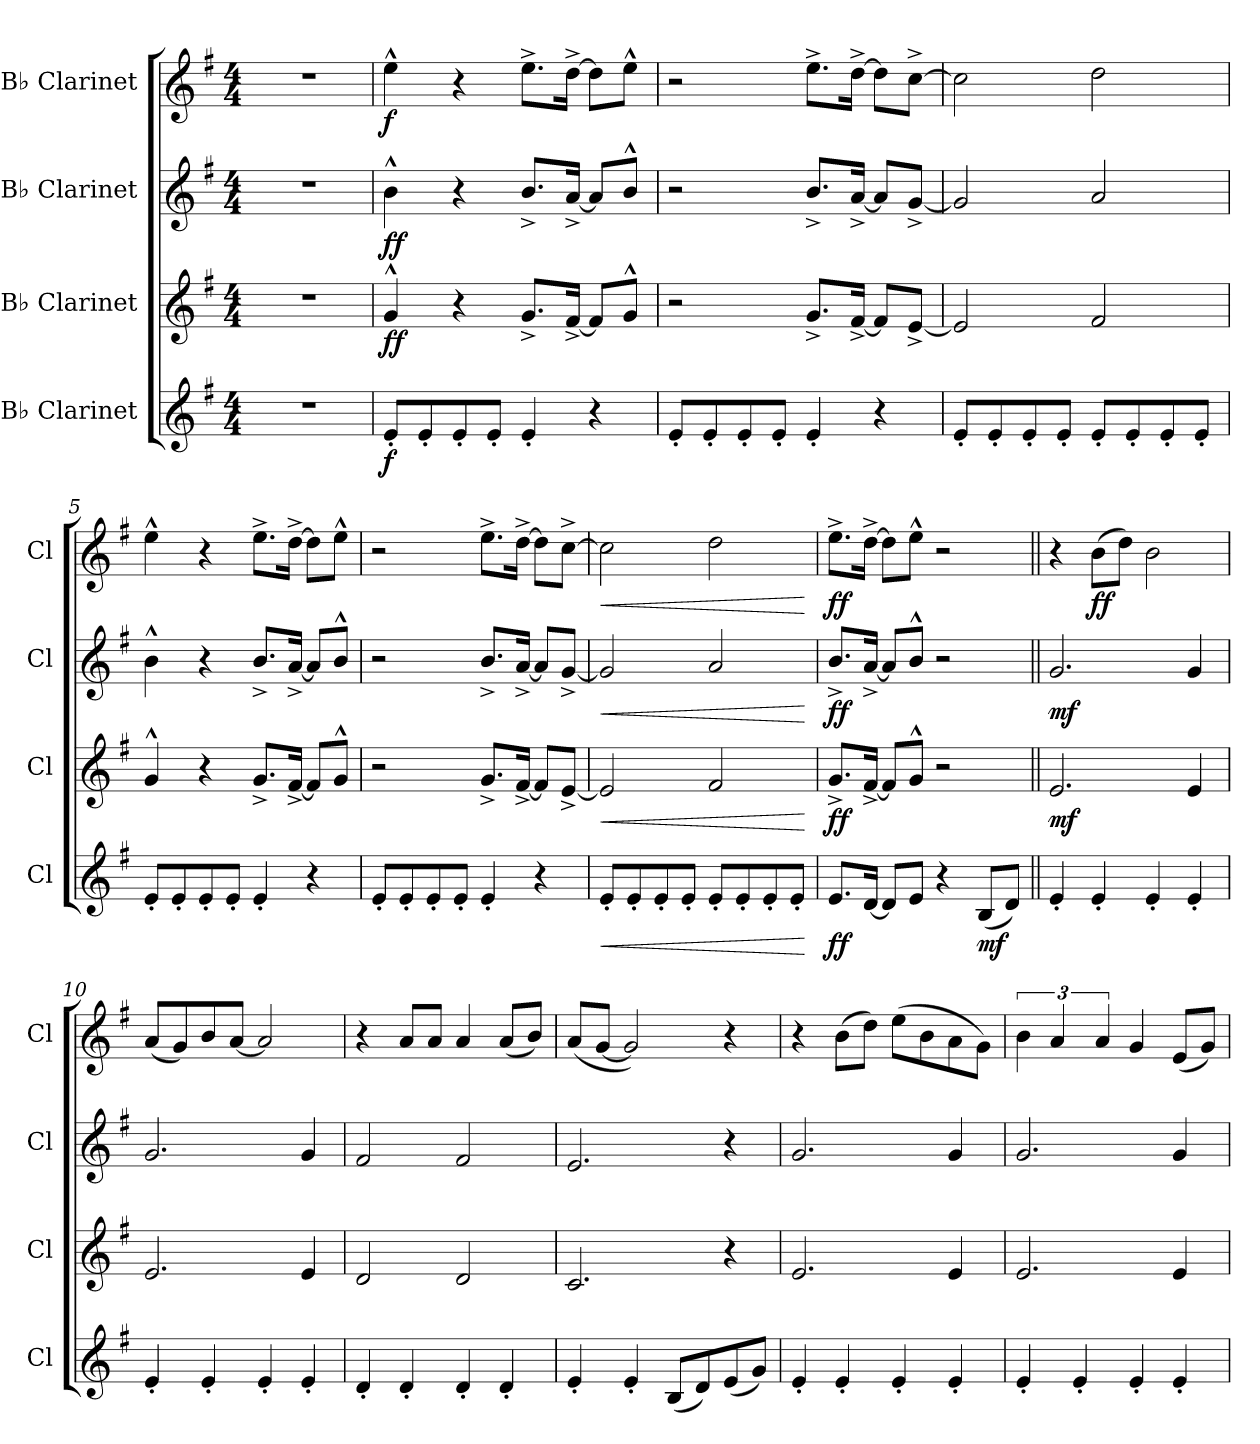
**kern	**dynam	**kern	**dynam	**kern	**dynam	**kern	**dynam
*part4	*part4	*part3	*part3	*part2	*part2	*part1	*part1
*staff4	*staff4	*staff3	*staff3	*staff2	*staff2	*staff1	*staff1
*I"B♭ Clarinet	*	*I"B♭ Clarinet	*	*I"B♭ Clarinet	*	*I"B♭ Clarinet	*
*I'Cl	*	*I'Cl	*	*I'Cl	*	*I'Cl	*
*clefG2	*	*clefG2	*	*clefG2	*	*clefG2	*
*ITrd1c2	*	*ITrd1c2	*	*ITrd1c2	*	*ITrd1c2	*
*k[b-]	*	*k[b-]	*	*k[b-]	*	*k[b-]	*
*M4/4	*	*M4/4	*	*M4/4	*	*M4/4	*
*MM120	*	*MM120	*	*MM120	*	*MM120	*
=1	=1	=1	=1	=1	=1	=1	=1
1r	.	1r	.	1r	.	1r	.
=2	=2	=2	=2	=2	=2	=2	=2
!	!LO:DY:b	!	!LO:DY:b	!	!	!	!
!	!	!	!LO:DY:n=1:b	!	!LO:DY:b	!	!
!	!	!	!	!	!LO:DY:n=1:b	!	!LO:DY:b
8d'/L	f	4f^^/	f f	4a^^\	f f	4dd^^\	f
8d'/	.	.	.	.	.	.	.
8d'/	.	4r	.	4r	.	4r	.
8d'/J	.	.	.	.	.	.	.
4d'/	.	8.f^/L	.	8.a^/L	.	8.dd^\L	.
.	.	[16e^/Jk	.	[16g^/Jk	.	[16cc^\Jk	.
4r	.	8e/L]	.	8g/L]	.	8cc\L]	.
.	.	8f^^/J	.	8a^^/J	.	8dd^^\J	.
=3	=3	=3	=3	=3	=3	=3	=3
8d'/L	.	2r	.	2r	.	2r	.
8d'/	.	.	.	.	.	.	.
8d'/	.	.	.	.	.	.	.
8d'/J	.	.	.	.	.	.	.
4d'/	.	8.f^/L	.	8.a^/L	.	8.dd^\L	.
.	.	[16e^/Jk	.	[16g^/Jk	.	[16cc^\Jk	.
4r	.	8e/L]	.	8g/L]	.	8cc\L]	.
.	.	[8d^/J	.	[8f^/J	.	[8b-^\J	.
=4	=4	=4	=4	=4	=4	=4	=4
8d'/L	.	2d/]	.	2f/]	.	2b-\]	.
8d'/	.	.	.	.	.	.	.
8d'/	.	.	.	.	.	.	.
8d'/J	.	.	.	.	.	.	.
8d'/L	.	2e/	.	2g/	.	2cc\	.
8d'/	.	.	.	.	.	.	.
8d'/	.	.	.	.	.	.	.
8d'/J	.	.	.	.	.	.	.
=5	=5	=5	=5	=5	=5	=5	=5
8d'/L	.	4f^^/	.	4a^^\	.	4dd^^\	.
8d'/	.	.	.	.	.	.	.
8d'/	.	4r	.	4r	.	4r	.
8d'/J	.	.	.	.	.	.	.
4d'/	.	8.f^/L	.	8.a^/L	.	8.dd^\L	.
.	.	[16e^/Jk	.	[16g^/Jk	.	[16cc^\Jk	.
4r	.	8e/L]	.	8g/L]	.	8cc\L]	.
.	.	8f^^/J	.	8a^^/J	.	8dd^^\J	.
=6	=6	=6	=6	=6	=6	=6	=6
8d'/L	.	2r	.	2r	.	2r	.
8d'/	.	.	.	.	.	.	.
8d'/	.	.	.	.	.	.	.
8d'/J	.	.	.	.	.	.	.
4d'/	.	8.f^/L	.	8.a^/L	.	8.dd^\L	.
.	.	[16e^/Jk	.	[16g^/Jk	.	[16cc^\Jk	.
4r	.	8e/L]	.	8g/L]	.	8cc\L]	.
.	.	[8d^/J	.	[8f^/J	.	[8b-^\J	.
!!LO:LB:g=z
=7	=7	=7	=7	=7	=7	=7	=7
!	!LO:HP:b	!	!LO:HP:b	!	!LO:HP:b	!	!LO:HP:b
8d'/L	<	2d/]	<	2f/]	<	2b-\]	<
8d'/	.	.	.	.	.	.	.
8d'/	.	.	.	.	.	.	.
8d'/J	.	.	.	.	.	.	.
8d'/L	.	2e/	.	2g/	.	2cc\	.
8d'/	.	.	.	.	.	.	.
8d'/	.	.	.	.	.	.	.
8d'/J	.	.	.	.	.	.	.
.	[	.	[	.	[	.	[
=8	=8	=8	=8	=8	=8	=8	=8
!	!LO:DY:b	!	!LO:DY:b	!	!LO:DY:b	!	!LO:DY:b
8.d/L	ff	8.f^/L	ff	8.a^/L	ff	8.dd^\L	ff
[16c/Jk	.	[16e^/Jk	.	[16g^/Jk	.	[16cc^\Jk	.
8c/L]	.	8e/L]	.	8g/L]	.	8cc\L]	.
8d/J	.	8f^^/J	.	8a^^/J	.	8dd^^\J	.
4r	.	2r	.	2r	.	2r	.
!	!LO:DY:b	!	!	!	!	!	!
(<8A/L	mf	.	.	.	.	.	.
8c/J)	.	.	.	.	.	.	.
=9||	=9||	=9||	=9||	=9||	=9||	=9||	=9||
!	!	!	!LO:DY:b	!	!LO:DY:b	!	!
4d'/	.	2.d/	mf	2.f/	mf	4r	.
!	!	!	!	!	!	!	!LO:DY:b
4d'/	.	.	.	.	.	(>8a\L	ff
.	.	.	.	.	.	8cc\J)	.
4d'/	.	.	.	.	.	2a\	.
4d'/	.	4d/	.	4f/	.	.	.
=10	=10	=10	=10	=10	=10	=10	=10
4d'/	.	2.d/	.	2.f/	.	(<8g/L	.
.	.	.	.	.	.	8f/)	.
4d'/	.	.	.	.	.	8a/	.
.	.	.	.	.	.	[8g/J	.
4d'/	.	.	.	.	.	2g/]	.
4d'/	.	4d/	.	4f/	.	.	.
=11	=11	=11	=11	=11	=11	=11	=11
4c'/	.	2c/	.	2e/	.	4r	.
4c'/	.	.	.	.	.	8g/L	.
.	.	.	.	.	.	8g/J	.
4c'/	.	2c/	.	2e/	.	4g/	.
4c'/	.	.	.	.	.	(<8g/L	.
.	.	.	.	.	.	8a/J)	.
=12	=12	=12	=12	=12	=12	=12	=12
4d'/	.	2.B-/	.	2.d/	.	(<8g/L	.
.	.	.	.	.	.	[8f/J	.
4d'/	.	.	.	.	.	2f/])	.
(<8A/L	.	.	.	.	.	.	.
8c/)	.	.	.	.	.	.	.
(<8d/	.	4r	.	4r	.	4r	.
8f/J)	.	.	.	.	.	.	.
=13	=13	=13	=13	=13	=13	=13	=13
4d'/	.	2.d/	.	2.f/	.	4r	.
4d'/	.	.	.	.	.	(>8a\L	.
.	.	.	.	.	.	8cc\J)	.
4d'/	.	.	.	.	.	(>8dd\L	.
.	.	.	.	.	.	8a\	.
4d'/	.	4d/	.	4f/	.	8g\	.
.	.	.	.	.	.	8f\J)	.
!!LO:LB:g=z
=14	=14	=14	=14	=14	=14	=14	=14
4d'/	.	2.d/	.	2.f/	.	6a\	.
.	.	.	.	.	.	6g/	.
4d'/	.	.	.	.	.	.	.
.	.	.	.	.	.	6g/	.
4d'/	.	.	.	.	.	4f/	.
4d'/	.	4d/	.	4f/	.	(<8d/L	.
.	.	.	.	.	.	8f/J)	.
=	=	=	=	=	=	=	=
*-	*-	*-	*-	*-	*-	*-	*-
